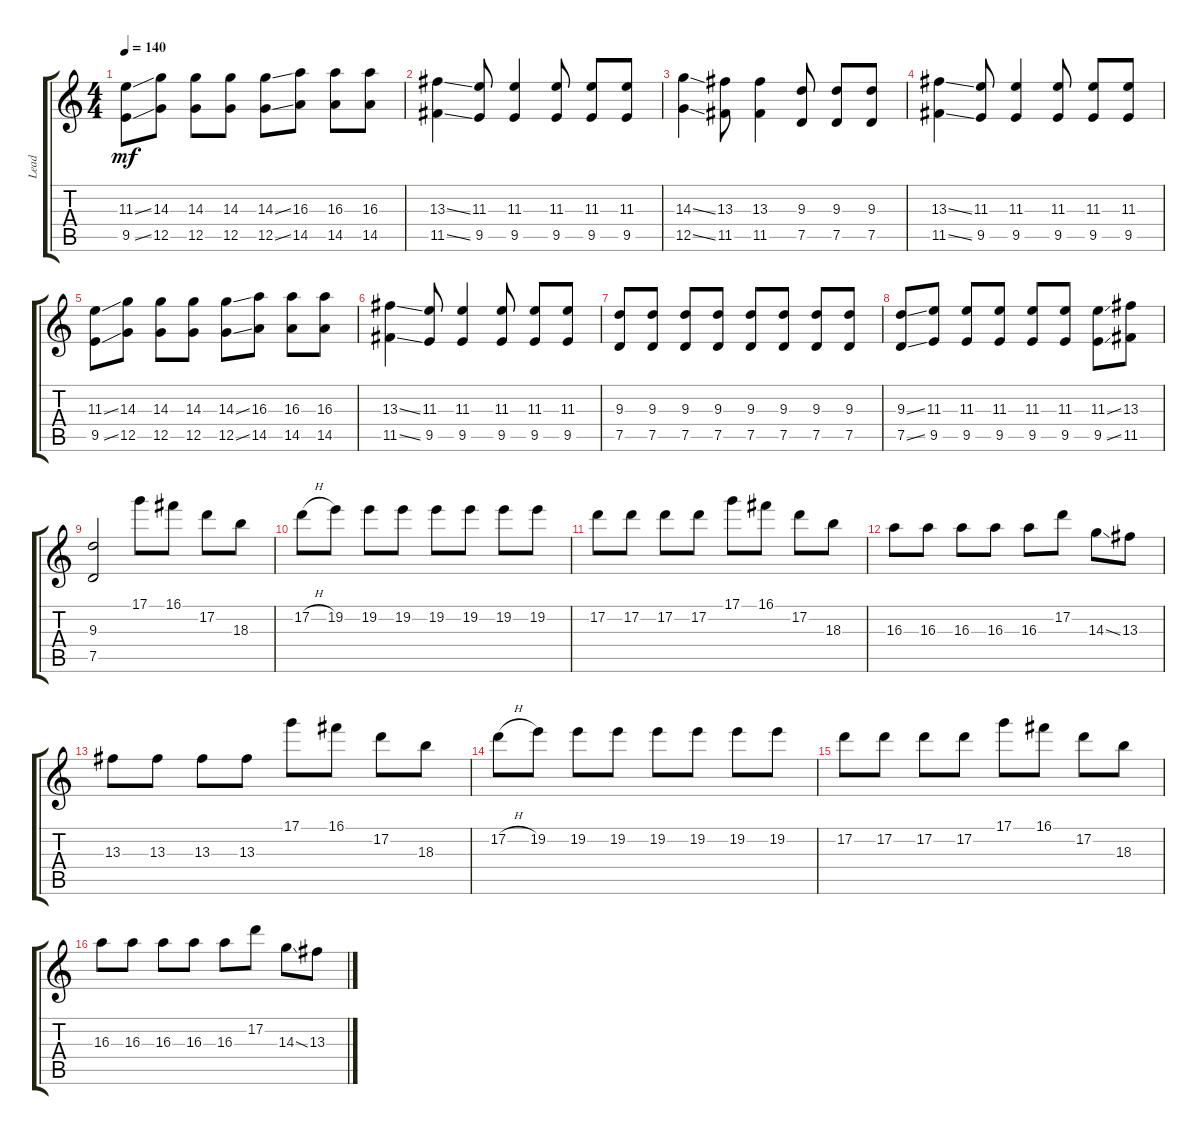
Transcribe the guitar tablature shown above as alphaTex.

\track ("Lead" "Lead") {instrument overdrivenguitar}
\staff {score tabs}
\tuning (D4 A3 F3 C3 G2 C2) {hide}
\ts (4 4)
\tempo 140
\clef g2
\ks c
(11.3{ss} 9.5{ss}).8{dy mf} (14.3 12.5).8 (14.3 12.5).8 (14.3 12.5).8 (14.3{ss} 12.5{ss}).8 (16.3 14.5).8 (16.3 14.5).8 (16.3 14.5).8 |
(13.3{ss} 11.5{ss}).4 (11.3 9.5).8 (11.3 9.5).4 (11.3 9.5).8 (11.3 9.5).8 (11.3 9.5).8 |
(14.3{ss} 12.5{ss}).4 (13.3 11.5).8 (13.3 11.5).4 (9.3 7.5).8 (9.3 7.5).8 (9.3 7.5).8 |
(13.3{ss} 11.5{ss}).4 (11.3 9.5).8 (11.3 9.5).4 (11.3 9.5).8 (11.3 9.5).8 (11.3 9.5).8 |
(11.3{ss} 9.5{ss}).8 (14.3 12.5).8 (14.3 12.5).8 (14.3 12.5).8 (14.3{ss} 12.5{ss}).8 (16.3 14.5).8 (16.3 14.5).8 (16.3 14.5).8 |
(13.3{ss} 11.5{ss}).4 (11.3 9.5).8 (11.3 9.5).4 (11.3 9.5).8 (11.3 9.5).8 (11.3 9.5).8 |
(9.3 7.5).8 (9.3 7.5).8 (9.3 7.5).8 (9.3 7.5).8 (9.3 7.5).8 (9.3 7.5).8 (9.3 7.5).8 (9.3 7.5).8 |
(9.3{ss} 7.5{ss}).8 (11.3 9.5).8 (11.3 9.5).8 (11.3 9.5).8 (11.3 9.5).8 (11.3 9.5).8 (11.3{ss} 9.5{ss}).8 (13.3 11.5).8 |
(9.3 7.5).2 17.1.8 16.1.8 17.2.8 18.3.8 |
17.2{h}.8 19.2.8 19.2.8 19.2.8 19.2.8 19.2.8 19.2.8 19.2.8 |
17.2.8 17.2.8 17.2.8 17.2.8 17.1.8 16.1.8 17.2.8 18.3.8 |
16.3.8 16.3.8 16.3.8 16.3.8 16.3.8 17.2.8 14.3{ss}.8 13.3.8 |
13.3.8 13.3.8 13.3.8 13.3.8 17.1.8 16.1.8 17.2.8 18.3.8 |
17.2{h}.8 19.2.8 19.2.8 19.2.8 19.2.8 19.2.8 19.2.8 19.2.8 |
17.2.8 17.2.8 17.2.8 17.2.8 17.1.8 16.1.8 17.2.8 18.3.8 |
16.3.8 16.3.8 16.3.8 16.3.8 16.3.8 17.2.8 14.3{ss}.8 13.3.8
